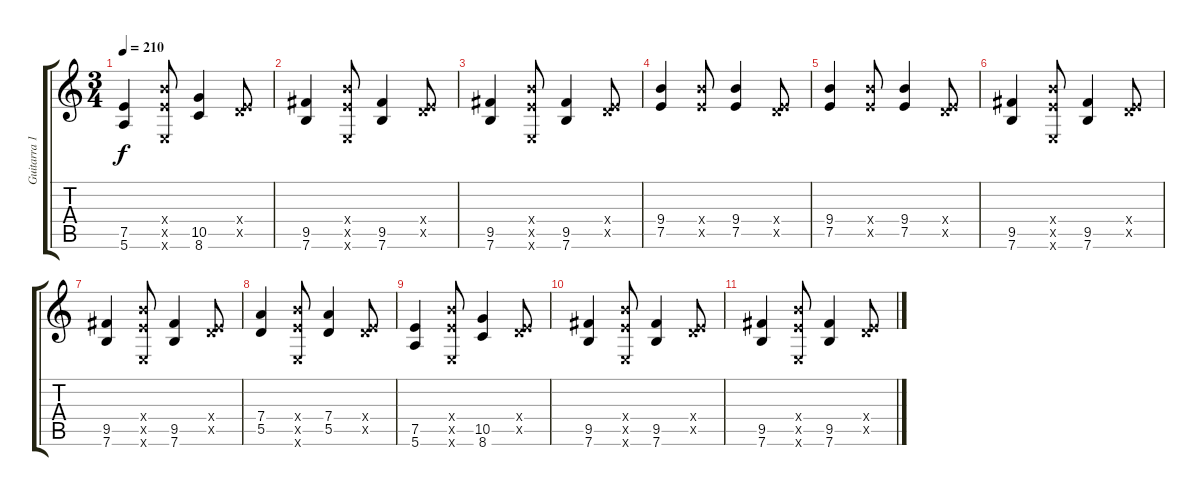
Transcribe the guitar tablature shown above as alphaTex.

\track ("Guitarra 1" "Guitarra 1") {instrument overdrivenguitar}
\staff {score tabs}
\tuning (E4 B3 G3 D3 A2 E2) {hide}
\ts (3 4)
\tempo 210
\clef g2
\ks c
(7.5 5.6).4{dy f} (9.4{x} 7.5{x} 0.6{x}).8 (10.5 8.6).4 (0.4{x} 7.5{x}).8 |
(9.5 7.6).4 (9.4{x} 7.5{x} 0.6{x}).8 (9.5 7.6).4 (0.4{x} 7.5{x}).8 |
(9.5 7.6).4 (9.4{x} 7.5{x} 0.6{x}).8 (9.5 7.6).4 (0.4{x} 7.5{x}).8 |
(9.4 7.5).4 (9.4{x} 7.5{x}).8 (9.4 7.5).4 (0.4{x} 7.5{x}).8 |
(9.4 7.5).4 (9.4{x} 7.5{x}).8 (9.4 7.5).4 (0.4{x} 7.5{x}).8 |
(9.5 7.6).4 (9.4{x} 7.5{x} 0.6{x}).8 (9.5 7.6).4 (0.4{x} 7.5{x}).8 |
(9.5 7.6).4 (9.4{x} 7.5{x} 0.6{x}).8 (9.5 7.6).4 (0.4{x} 7.5{x}).8 |
(7.4 5.5).4 (9.4{x} 7.5{x} 0.6{x}).8 (7.4 5.5).4 (0.4{x} 7.5{x}).8 |
(7.5 5.6).4 (9.4{x} 7.5{x} 0.6{x}).8 (10.5 8.6).4 (0.4{x} 7.5{x}).8 |
(9.5 7.6).4 (9.4{x} 7.5{x} 0.6{x}).8 (9.5 7.6).4 (0.4{x} 7.5{x}).8 |
(9.5 7.6).4 (9.4{x} 7.5{x} 0.6{x}).8 (9.5 7.6).4 (0.4{x} 7.5{x}).8
